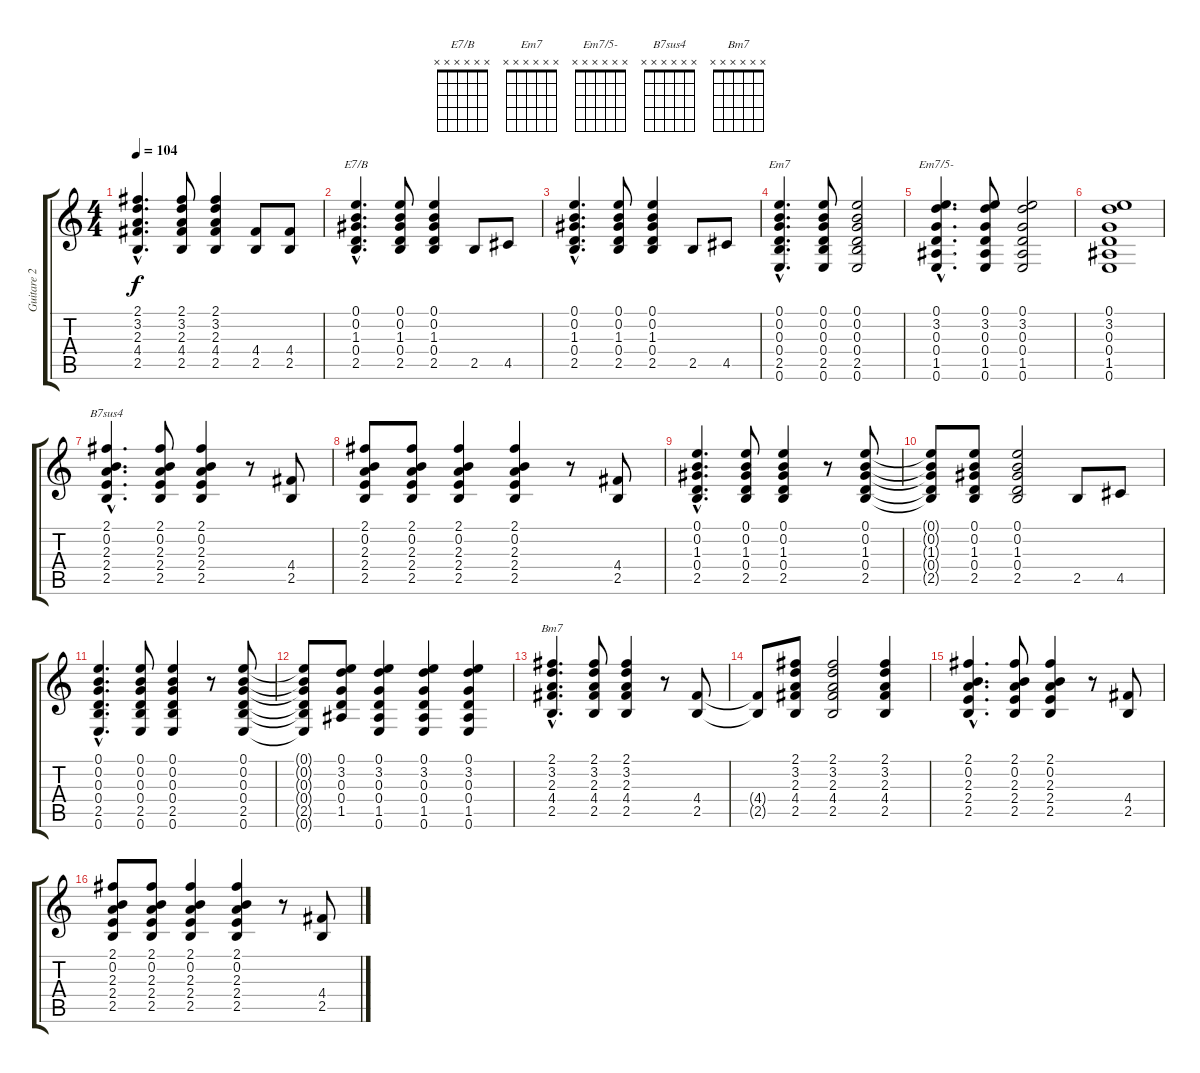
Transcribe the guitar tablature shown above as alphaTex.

\track ("Guitare 2" "Guitare 2") {instrument acousticguitarsteel}
\staff {score tabs}
\tuning (E4 B3 G3 D3 A2 E2) {hide}
\chord ("E7/B" x x x x x x) {firstfret 0}
\chord ("Em7" x x x x x x) {firstfret 0}
\chord ("Em7/5-" x x x x x x) {firstfret 0}
\chord ("B7sus4" x x x x x x) {firstfret 0}
\chord ("Bm7" x x x x x x) {firstfret 0}
\ts (4 4)
\tempo 104
\clef g2
\ks c
(2.1{hac} 3.2{hac} 2.3{hac} 4.4{hac} 2.5{hac}).4{d dy f} (2.1 3.2 2.3 4.4 2.5).8 (2.1 3.2 2.3 4.4 2.5).4 (4.4 2.5).8 (4.4 2.5).8 |
(0.1{hac} 0.2{hac} 1.3{hac} 0.4{hac} 2.5{hac}).4{d ch "E7/B"} (0.1 0.2 1.3 0.4 2.5).8 (0.1 0.2 1.3 0.4 2.5).4 2.5.8 4.5.8 |
(0.1{hac} 0.2{hac} 1.3{hac} 0.4{hac} 2.5{hac}).4{d} (0.1 0.2 1.3 0.4 2.5).8 (0.1 0.2 1.3 0.4 2.5).4 2.5.8 4.5.8 |
(0.1{hac} 0.2{hac} 0.3{hac} 0.4{hac} 2.5{hac} 0.6{hac}).4{d ch "Em7"} (0.1 0.2 0.3 0.4 2.5 0.6).8 (0.1 0.2 0.3 0.4 2.5 0.6).2 |
(0.1{hac} 3.2{hac} 0.3{hac} 0.4{hac} 1.5{hac} 0.6{hac}).4{d ch "Em7/5-"} (0.1 3.2 0.3 0.4 1.5 0.6).8 (0.1 3.2 0.3 0.4 1.5 0.6).2 |
(0.1 3.2 0.3 0.4 1.5 0.6).1 |
(2.1{hac} 0.2{hac} 2.3{hac} 2.4{hac} 2.5{hac}).4{d ch "B7sus4"} (2.1 0.2 2.3 2.4 2.5).8 (2.1 0.2 2.3 2.4 2.5).4 r.8 (4.4 2.5).8 |
(2.1 0.2 2.3 2.4 2.5).8 (2.1 0.2 2.3 2.4 2.5).8 (2.1 0.2 2.3 2.4 2.5).4 (2.1 0.2 2.3 2.4 2.5).4 r.8 (4.4 2.5).8 |
(0.1{hac} 0.2{hac} 1.3{hac} 0.4{hac} 2.5{hac}).4{d} (0.1 0.2 1.3 0.4 2.5).8 (0.1 0.2 1.3 0.4 2.5).4 r.8 (0.1 0.2 1.3 0.4 2.5).8 |
(0.1{t} 0.2{t} 1.3{t} 0.4{t} 2.5{t}).8 (0.1 0.2 1.3 0.4 2.5).8 (0.1 0.2 1.3 0.4 2.5).2 2.5.8 4.5.8 |
(0.1{hac} 0.2{hac} 0.3{hac} 0.4{hac} 2.5{hac} 0.6{hac}).4{d} (0.1 0.2 0.3 0.4 2.5 0.6).8 (0.1 0.2 0.3 0.4 2.5 0.6).4 r.8 (0.1 0.2 0.3 0.4 2.5 0.6).8 |
(0.1{t} 0.2{t} 0.3{t} 0.4{t} 2.5{t} 0.6{t}).8 (0.1 3.2 0.3 0.4 1.5).8 (0.1 3.2 0.3 0.4 1.5 0.6).4 (0.1 3.2 0.3 0.4 1.5 0.6).4 (0.1 3.2 0.3 0.4 1.5 0.6).4 |
(2.1{hac} 3.2{hac} 2.3{hac} 4.4{hac} 2.5{hac}).4{d ch "Bm7"} (2.1 3.2 2.3 4.4 2.5).8 (2.1 3.2 2.3 4.4 2.5).4 r.8 (4.4 2.5).8 |
(4.4{t} 2.5{t}).8 (2.1 3.2 2.3 4.4 2.5).8 (2.1 3.2 2.3 4.4 2.5).2 (2.1 3.2 2.3 4.4 2.5).4 |
(2.1{hac} 0.2{hac} 2.3{hac} 2.4{hac} 2.5{hac}).4{d} (2.1 0.2 2.3 2.4 2.5).8 (2.1 0.2 2.3 2.4 2.5).4 r.8 (4.4 2.5).8 |
(2.1 0.2 2.3 2.4 2.5).8 (2.1 0.2 2.3 2.4 2.5).8 (2.1 0.2 2.3 2.4 2.5).4 (2.1 0.2 2.3 2.4 2.5).4 r.8 (4.4 2.5).8
